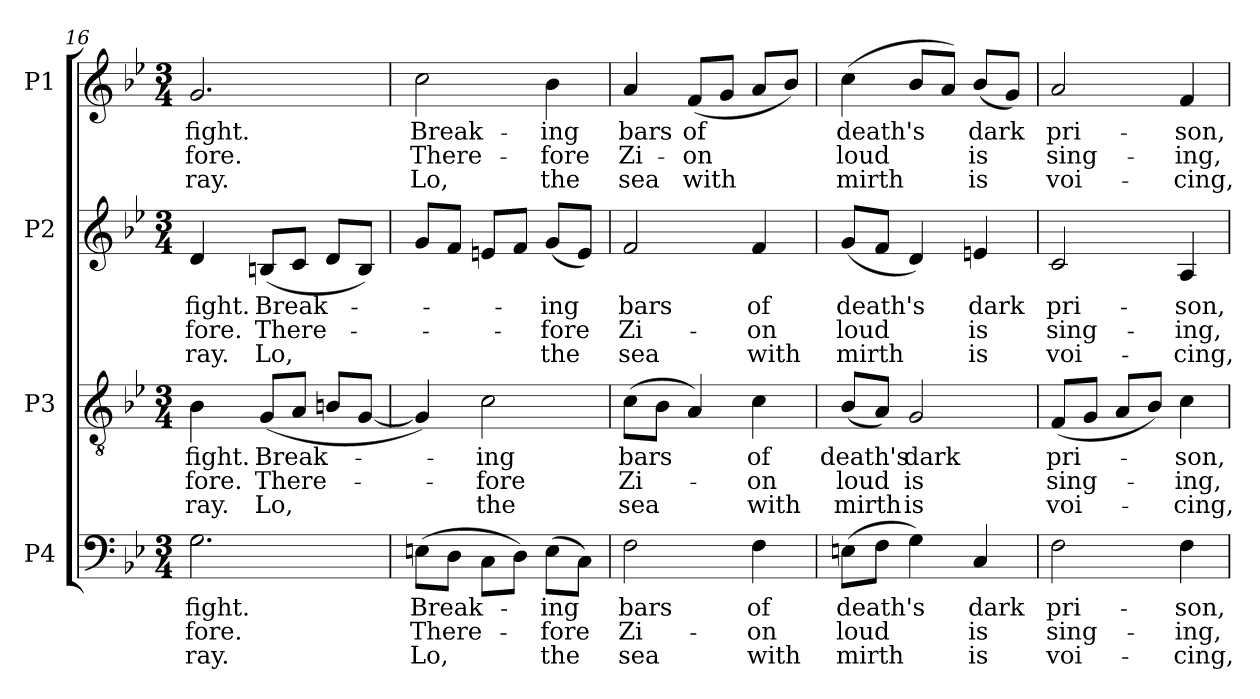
**kern	**text	**text	**text	**kern	**text	**text	**text	**kern	**text	**text	**text	**kern	**text	**text	**text
*part4	*part4	*part4	*part4	*part3	*part3	*part3	*part3	*part2	*part2	*part2	*part2	*part1	*part1	*part1	*part1
*staff4	*staff4	*staff4	*staff4	*staff3	*staff3	*staff3	*staff3	*staff2	*staff2	*staff2	*staff2	*staff1	*staff1	*staff1	*staff1
*I"P4	*	*	*	*I"P3	*	*	*	*I"P2	*	*	*	*I"P1	*	*	*
*clefF4	*	*	*	*clefGv2	*	*	*	*clefG2	*	*	*	*clefG2	*	*	*
*	*	*	*	*ITrd7c12	*	*	*	*	*	*	*	*	*	*	*
*k[b-e-]	*	*	*	*k[b-e-]	*	*	*	*k[b-e-]	*	*	*	*k[b-e-]	*	*	*
*B-:	*	*	*	*B-:	*	*	*	*B-:	*	*	*	*B-:	*	*	*
*M3/4	*	*	*	*M3/4	*	*	*	*M3/4	*	*	*	*M3/4	*	*	*
=16	=16	=16	=16	=16	=16	=16	=16	=16	=16	=16	=16	=16	=16	=16	=16
!	!LO:LY:b:color=#000000	!LO:LY:b:color=#000000	!LO:LY:b:color=#000000	!	!	!	!	!	!	!	!	!	!	!	!
!	!	!	!	!	!LO:LY:b:color=#000000	!LO:LY:b:color=#000000	!LO:LY:b:color=#000000	!	!	!	!	!	!	!	!
!	!	!	!	!	!	!	!	!	!LO:LY:b:color=#000000	!LO:LY:b:color=#000000	!LO:LY:b:color=#000000	!	!	!	!
!	!	!	!	!	!	!	!	!	!	!	!	!	!LO:LY:b:color=#000000	!LO:LY:b:color=#000000	!LO:LY:b:color=#000000
2.Gi\	fight.	-fore.	-ray.	4BB-i\	fight.	-fore.	-ray.	4di/	fight.	-fore.	-ray.	2.gi/	fight.	-fore.	-ray.
!	!	!	!	!	!LO:LY:b:color=#000000	!LO:LY:b:color=#000000	!LO:LY:b:color=#000000	!	!	!	!	!	!	!	!
!	!	!	!	!	!	!	!	!	!LO:LY:b:color=#000000	!LO:LY:b:color=#000000	!LO:LY:b:color=#000000	!	!	!	!
.	.	.	.	(8GGi/L	Break-	There-	Lo,	(8Bni/L	Break-	There-	Lo,	.	.	.	.
.	.	.	.	8AAi/J	.	.	.	8ci/J	.	.	.	.	.	.	.
.	.	.	.	8BBni/L	.	.	.	8di/L	.	.	.	.	.	.	.
.	.	.	.	[8GGi/J	.	.	.	8Bi/J)	.	.	.	.	.	.	.
=17	=17	=17	=17	=17	=17	=17	=17	=17	=17	=17	=17	=17	=17	=17	=17
!	!LO:LY:b:color=#000000	!LO:LY:b:color=#000000	!LO:LY:b:color=#000000	!	!	!	!	!	!	!	!	!	!	!	!
!	!	!	!	!	!	!	!	!	!	!	!	!	!LO:LY:b:color=#000000	!LO:LY:b:color=#000000	!LO:LY:b:color=#000000
(8Eni\L	Break-	There-	Lo,	4GGi/])	.	.	.	8gi/L	.	.	.	2cci\	Break-	There-	Lo,
8Di\J	.	.	.	.	.	.	.	8fi/J	.	.	.	.	.	.	.
!	!	!	!	!	!LO:LY:b:color=#000000	!LO:LY:b:color=#000000	!LO:LY:b:color=#000000	!	!	!	!	!	!	!	!
8Ci\L	.	.	.	2Ci\	-ing	-fore	the	8eni/L	.	.	.	.	.	.	.
8Di\J)	.	.	.	.	.	.	.	8fi/J	.	.	.	.	.	.	.
!	!LO:LY:b:color=#000000	!LO:LY:b:color=#000000	!LO:LY:b:color=#000000	!	!	!	!	!	!	!	!	!	!	!	!
!	!	!	!	!	!	!	!	!	!LO:LY:b:color=#000000	!LO:LY:b:color=#000000	!LO:LY:b:color=#000000	!	!	!	!
!	!	!	!	!	!	!	!	!	!	!	!	!	!LO:LY:b:color=#000000	!LO:LY:b:color=#000000	!LO:LY:b:color=#000000
(8Ei\L	-ing	-fore	the	.	.	.	.	(8gi/L	-ing	-fore	the	4b-i\	-ing	-fore	the
8Ci\J)	.	.	.	.	.	.	.	8ei/J)	.	.	.	.	.	.	.
!!LO:LB:g=z
=18	=18	=18	=18	=18	=18	=18	=18	=18	=18	=18	=18	=18	=18	=18	=18
!	!LO:LY:b:color=#000000	!LO:LY:b:color=#000000	!LO:LY:b:color=#000000	!	!	!	!	!	!	!	!	!	!	!	!
!	!	!	!	!	!LO:LY:b:color=#000000	!LO:LY:b:color=#000000	!LO:LY:b:color=#000000	!	!	!	!	!	!	!	!
!	!	!	!	!	!	!	!	!	!LO:LY:b:color=#000000	!LO:LY:b:color=#000000	!LO:LY:b:color=#000000	!	!	!	!
!	!	!	!	!	!	!	!	!	!	!	!	!	!LO:LY:b:color=#000000	!LO:LY:b:color=#000000	!LO:LY:b:color=#000000
2Fi\	bars	Zi-	sea	(8Ci\L	bars	Zi-	sea	2fi/	bars	Zi-	sea	4ai/	bars	Zi-	sea
.	.	.	.	8BB-i\J	.	.	.	.	.	.	.	.	.	.	.
!	!	!	!	!	!	!	!	!	!	!	!	!	!LO:LY:b:color=#000000	!LO:LY:b:color=#000000	!LO:LY:b:color=#000000
.	.	.	.	4AAi/)	.	.	.	.	.	.	.	(8fi/L	of	-on	with
.	.	.	.	.	.	.	.	.	.	.	.	8gi/J	.	.	.
!	!LO:LY:b:color=#000000	!LO:LY:b:color=#000000	!LO:LY:b:color=#000000	!	!	!	!	!	!	!	!	!	!	!	!
!	!	!	!	!	!LO:LY:b:color=#000000	!LO:LY:b:color=#000000	!LO:LY:b:color=#000000	!	!	!	!	!	!	!	!
!	!	!	!	!	!	!	!	!	!LO:LY:b:color=#000000	!LO:LY:b:color=#000000	!LO:LY:b:color=#000000	!	!	!	!
4Fi\	of	-on	with	4Ci\	of	-on	with	4fi/	of	-on	with	8ai/L	.	.	.
.	.	.	.	.	.	.	.	.	.	.	.	8b-i/J)	.	.	.
=19	=19	=19	=19	=19	=19	=19	=19	=19	=19	=19	=19	=19	=19	=19	=19
!	!LO:LY:b:color=#000000	!LO:LY:b:color=#000000	!LO:LY:b:color=#000000	!	!	!	!	!	!	!	!	!	!	!	!
!	!	!	!	!	!LO:LY:b:color=#000000	!LO:LY:b:color=#000000	!LO:LY:b:color=#000000	!	!	!	!	!	!	!	!
!	!	!	!	!	!	!	!	!	!LO:LY:b:color=#000000	!LO:LY:b:color=#000000	!LO:LY:b:color=#000000	!	!	!	!
!	!	!	!	!	!	!	!	!	!	!	!	!	!LO:LY:b:color=#000000	!LO:LY:b:color=#000000	!LO:LY:b:color=#000000
(8Eni\L	death's	loud	mirth	(8BB-i/L	death's	loud	mirth	(8gi/L	death's	loud	mirth	(4cci\	death's	loud	mirth
8Fi\J	.	.	.	8AAi/J)	.	.	.	8fi/J	.	.	.	.	.	.	.
!	!	!	!	!	!LO:LY:b:color=#000000	!LO:LY:b:color=#000000	!LO:LY:b:color=#000000	!	!	!	!	!	!	!	!
4Gi\)	.	.	.	2GGi/	dark	is	is	4di/)	.	.	.	8b-i/L	.	.	.
.	.	.	.	.	.	.	.	.	.	.	.	8ai/J)	.	.	.
!	!LO:LY:b:color=#000000	!LO:LY:b:color=#000000	!LO:LY:b:color=#000000	!	!	!	!	!	!	!	!	!	!	!	!
!	!	!	!	!	!	!	!	!	!LO:LY:b:color=#000000	!LO:LY:b:color=#000000	!LO:LY:b:color=#000000	!	!	!	!
!	!	!	!	!	!	!	!	!	!	!	!	!	!LO:LY:b:color=#000000	!LO:LY:b:color=#000000	!LO:LY:b:color=#000000
4Ci/	dark	is	is	.	.	.	.	4eni/	dark	is	is	(8b-i/L	dark	is	is
.	.	.	.	.	.	.	.	.	.	.	.	8gi/J)	.	.	.
=20	=20	=20	=20	=20	=20	=20	=20	=20	=20	=20	=20	=20	=20	=20	=20
!	!LO:LY:b:color=#000000	!LO:LY:b:color=#000000	!LO:LY:b:color=#000000	!	!	!	!	!	!	!	!	!	!	!	!
!	!	!	!	!	!LO:LY:b:color=#000000	!LO:LY:b:color=#000000	!LO:LY:b:color=#000000	!	!	!	!	!	!	!	!
!	!	!	!	!	!	!	!	!	!LO:LY:b:color=#000000	!LO:LY:b:color=#000000	!LO:LY:b:color=#000000	!	!	!	!
!	!	!	!	!	!	!	!	!	!	!	!	!	!LO:LY:b:color=#000000	!LO:LY:b:color=#000000	!LO:LY:b:color=#000000
2Fi\	pri-	sing-	voi-	(8FFi/L	pri-	sing-	voi-	2ci/	pri-	sing-	voi-	2ai/	pri-	sing-	voi-
.	.	.	.	8GGi/J	.	.	.	.	.	.	.	.	.	.	.
.	.	.	.	8AAi/L	.	.	.	.	.	.	.	.	.	.	.
.	.	.	.	8BB-i/J)	.	.	.	.	.	.	.	.	.	.	.
!	!LO:LY:b:color=#000000	!LO:LY:b:color=#000000	!LO:LY:b:color=#000000	!	!	!	!	!	!	!	!	!	!	!	!
!	!	!	!	!	!LO:LY:b:color=#000000	!LO:LY:b:color=#000000	!LO:LY:b:color=#000000	!	!	!	!	!	!	!	!
!	!	!	!	!	!	!	!	!	!LO:LY:b:color=#000000	!LO:LY:b:color=#000000	!LO:LY:b:color=#000000	!	!	!	!
!	!	!	!	!	!	!	!	!	!	!	!	!	!LO:LY:b:color=#000000	!LO:LY:b:color=#000000	!LO:LY:b:color=#000000
4Fi\	-son,	-ing,	-cing,	4Ci\	-son,	-ing,	-cing,	4Ai/	-son,	-ing,	-cing,	4fi/	-son,	-ing,	-cing,
=	=	=	=	=	=	=	=	=	=	=	=	=	=	=	=
*-	*-	*-	*-	*-	*-	*-	*-	*-	*-	*-	*-	*-	*-	*-	*-
